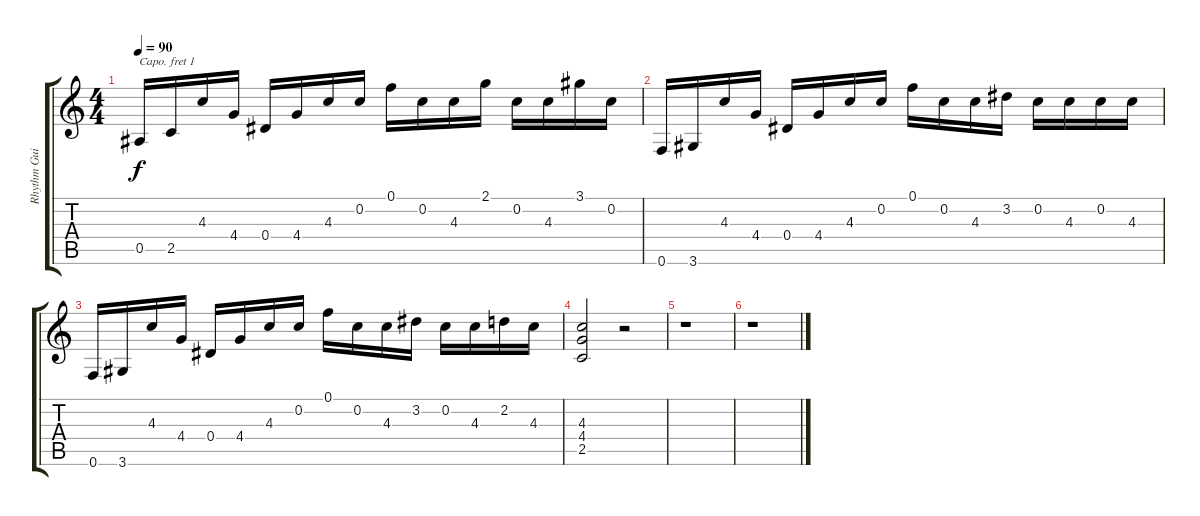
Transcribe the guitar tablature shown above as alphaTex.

\track ("Rhythm Guitar" "Rhythm Gui") {instrument distortionguitar}
\staff {score tabs}
\capo 1
\tuning (E4 B3 G3 D3 A2 E2) {hide}
\ts (4 4)
\tempo 90
\clef g2
\ks c
0.5.16{dy f} 2.5.16 4.3.16 4.4.16 0.4.16 4.4.16 4.3.16 0.2.16 0.1.16 0.2.16 4.3.16 2.1.16 0.2.16 4.3.16 3.1.16 0.2.16 |
0.6.16 3.6.16 4.3.16 4.4.16 0.4.16 4.4.16 4.3.16 0.2.16 0.1.16 0.2.16 4.3.16 3.2.16 0.2.16 4.3.16 0.2.16 4.3.16 |
0.6.16 3.6.16 4.3.16 4.4.16 0.4.16 4.4.16 4.3.16 0.2.16 0.1.16 0.2.16 4.3.16 3.2.16 0.2.16 4.3.16 2.2.16 4.3.16 |
(4.3 4.4 2.5).2 r.2 |
r.1 |
r.1
